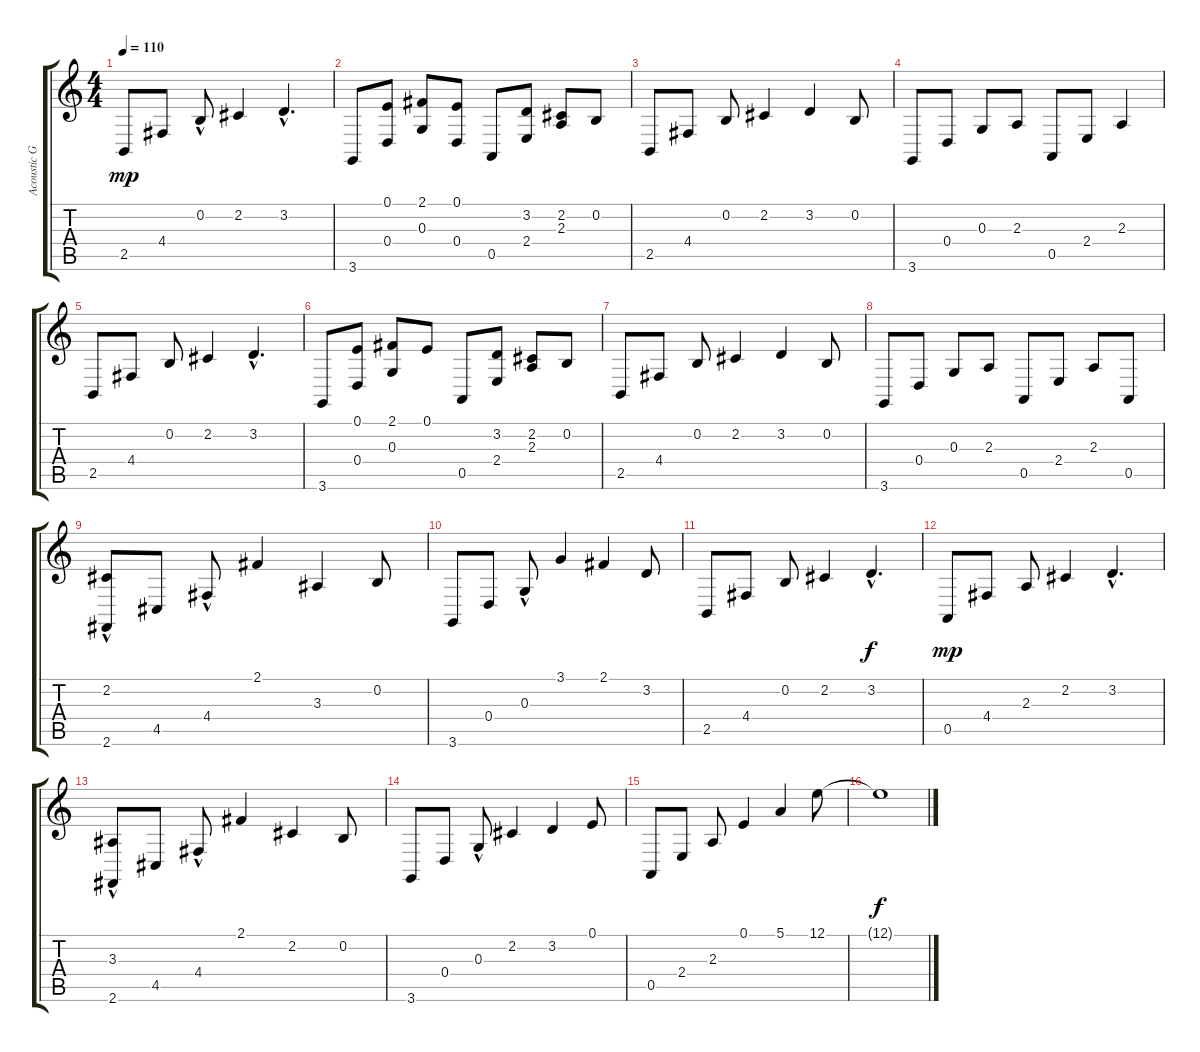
\track ("Acoustic Grand Piano" "Acoustic G") {instrument acousticgrandpiano}
\staff {score tabs}
\tuning (E4 B3 G3 D3 A2 E2) {hide}
\ts (4 4)
\tempo 110
\clef g2
\ks c
2.5.8{dy mp} 4.4.8 0.2{hac}.8 2.2.4 3.2{hac}.4{d} |
3.6.8 (0.1 0.4).8 (2.1 0.3).8 (0.1 0.4).8 0.5.8 (3.2 2.4).8 (2.2 2.3).8 0.2.8 |
2.5.8 4.4.8 0.2.8 2.2.4 3.2.4 0.2.8 |
3.6.8 0.4.8 0.3.8 2.3.8 0.5.8 2.4.8 2.3.4 |
2.5.8 4.4.8 0.2.8 2.2.4 3.2{hac}.4{d} |
3.6.8 (0.1 0.4).8 (2.1 0.3).8 0.1.8 0.5.8 (3.2 2.4).8 (2.2 2.3).8 0.2.8 |
2.5.8 4.4.8 0.2.8 2.2.4 3.2.4 0.2.8 |
3.6.8 0.4.8 0.3.8 2.3.8 0.5.8 2.4.8 2.3.8 0.5.8 |
(2.2{hac} 2.6).8 4.5.8 4.4{hac}.8 2.1.4 3.3.4 0.2.8 |
3.6.8 0.4.8 0.3{hac}.8 3.1.4 2.1.4 3.2.8 |
2.5.8 4.4.8 0.2.8 2.2.4 3.2{hac}.4{d dy f} |
0.5.8{dy mp} 4.4.8 2.3.8 2.2.4 3.2{hac}.4{d} |
(3.3{hac} 2.6).8 4.5.8 4.4{hac}.8 2.1.4 2.2.4 0.2.8 |
3.6.8 0.4.8 0.3{hac}.8 2.2.4 3.2.4 0.1.8 |
0.5.8 2.4.8 2.3.8 0.1.4 5.1.4 12.1.8 |
12.1{t}.1{dy f}
